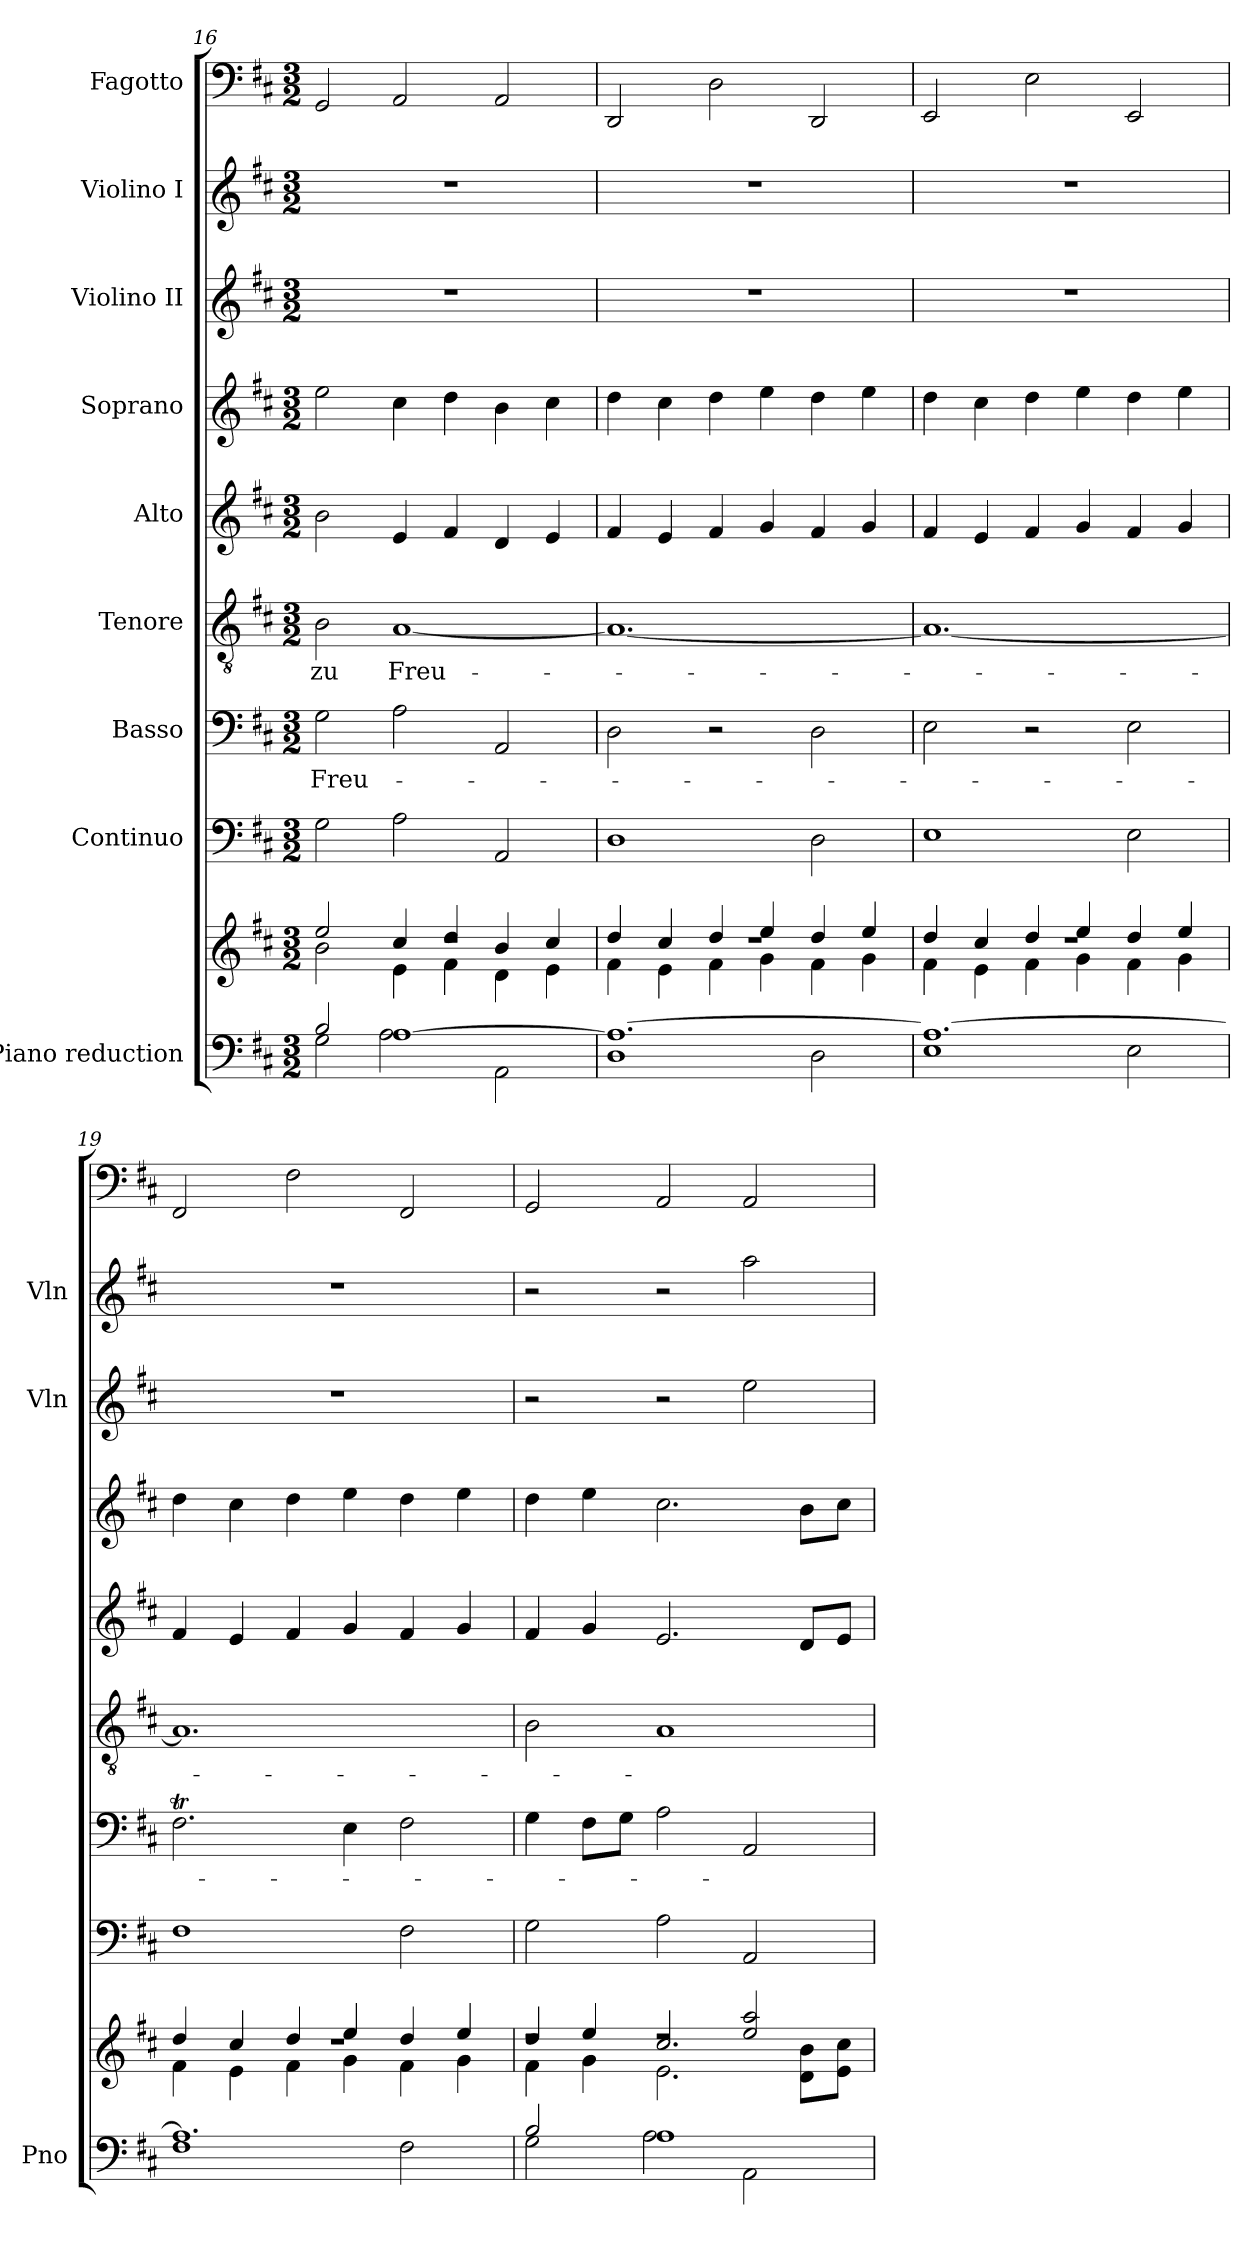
**kern	**kern	**kern	**kern	**text	**kern	**text	**kern	**kern	**kern	**kern	**kern
*part9	*part9	*part8	*part7	*part7	*part6	*part6	*part5	*part4	*part3	*part2	*part1
*staff10	*staff9	*staff8	*staff7	*staff7	*staff6	*staff6	*staff5	*staff4	*staff3	*staff2	*staff1
*I"Piano reduction	*	*I"Continuo	*I"Basso	*	*I"Tenore	*	*I"Alto	*I"Soprano	*I"Violino II	*I"Violino I	*I"Fagotto
*I'Pno	*	*	*	*	*	*	*	*	*I'Vln	*I'Vln	*
*clefF4	*clefG2	*clefF4	*clefF4	*	*clefGv2	*	*clefG2	*clefG2	*clefG2	*clefG2	*clefF4
*k[f#c#]	*k[f#c#]	*k[f#c#]	*k[f#c#]	*	*k[f#c#]	*	*k[f#c#]	*k[f#c#]	*k[f#c#]	*k[f#c#]	*k[f#c#]
*M3/2	*M3/2	*M3/2	*M3/2	*	*M3/2	*	*M3/2	*M3/2	*M3/2	*M3/2	*M3/2
=16	=16	=16	=16	=16	=16	=16	=16	=16	=16	=16	=16
*^	*^	*	*	*	*	*	*	*	*	*	*
*	*	*	*^	*	*	*	*	*	*	*	*	*	*
!	!	!	!	!	!	!	!LO:LY:b	!	!LO:LY:b	!	!	!	!	!
2B!/	2G\	1.rdd	2b!\	2ee!/	2G\	2G\	Freu-	2B\	zu	2b\	2ee\	1.r	1.r	2GG/
!	!	!	!	!	!	!	!	!	!LO:LY:b	!	!	!	!	!
[1A!	2A\	.	4e!\	4cc#!/	2A\	2A\	.	[1A	Freu-	4e/	4cc#\	.	.	2AA/
.	.	.	4f#!\	4dd!/	.	.	.	.	.	4f#/	4dd\	.	.	.
.	2AA\	.	4d!\	4b!/	2AA/	2AA/	.	.	.	4d/	4b\	.	.	2AA/
.	.	.	4e!\	4cc#!/	.	.	.	.	.	4e/	4cc#\	.	.	.
=17	=17	=17	=17	=17	=17	=17	=17	=17	=17	=17	=17	=17	=17	=17
1.A!_	1D	1.rdd	4f#!\	4dd!/	1D	2D\	.	1.A_	.	4f#/	4dd\	1.r	1.r	2DD/
.	.	.	4e!\	4cc#!/	.	.	.	.	.	4e/	4cc#\	.	.	.
.	.	.	4f#!\	4dd!/	.	2r	.	.	.	4f#/	4dd\	.	.	2D\
.	.	.	4g!\	4ee!/	.	.	.	.	.	4g/	4ee\	.	.	.
.	2D\	.	4f#!\	4dd!/	2D\	2D\	.	.	.	4f#/	4dd\	.	.	2DD/
.	.	.	4g!\	4ee!/	.	.	.	.	.	4g/	4ee\	.	.	.
!!LO:PB:g=z
=18	=18	=18	=18	=18	=18	=18	=18	=18	=18	=18	=18	=18	=18	=18
1.A!_	1E	1.rdd	4f#!\	4dd!/	1E	2E\	.	1.A_	.	4f#/	4dd\	1.r	1.r	2EE/
.	.	.	4e!\	4cc#!/	.	.	.	.	.	4e/	4cc#\	.	.	.
.	.	.	4f#!\	4dd!/	.	2r	.	.	.	4f#/	4dd\	.	.	2E\
.	.	.	4g!\	4ee!/	.	.	.	.	.	4g/	4ee\	.	.	.
.	2E\	.	4f#!\	4dd!/	2E\	2E\	.	.	.	4f#/	4dd\	.	.	2EE/
.	.	.	4g!\	4ee!/	.	.	.	.	.	4g/	4ee\	.	.	.
=19	=19	=19	=19	=19	=19	=19	=19	=19	=19	=19	=19	=19	=19	=19
1.A!]	1F#	1.rdd	4f#!\	4dd!/	1F#	2.F#t\	.	1.A]	.	4f#/	4dd\	1.r	1.r	2FF#/
.	.	.	4e!\	4cc#!/	.	.	.	.	.	4e/	4cc#\	.	.	.
.	.	.	4f#!\	4dd!/	.	.	.	.	.	4f#/	4dd\	.	.	2F#\
.	.	.	4g!\	4ee!/	.	4E\	.	.	.	4g/	4ee\	.	.	.
.	2F#\	.	4f#!\	4dd!/	2F#\	2F#\	.	.	.	4f#/	4dd\	.	.	2FF#/
.	.	.	4g!\	4ee!/	.	.	.	.	.	4g/	4ee\	.	.	.
=20	=20	=20	=20	=20	=20	=20	=20	=20	=20	=20	=20	=20	=20	=20
2B!/	2G\	2rdd	4f#!\	4dd!/	2G\	4G\	.	2B\	.	4f#/	4dd\	2r	2r	2GG/
.	.	.	4g!\	4ee!/	.	8F#\L	.	.	.	4g/	4ee\	.	.	.
.	.	.	.	.	.	8G\J	.	.	.	.	.	.	.	.
1A!	2A\	2rdd	2.e!\	2.cc#!/	2A\	2A\	.	1A	.	2.e/	2.cc#\	2r	2r	2AA/
.	2AA\	2ee/ 2aa/	.	.	2AA/	2AA/	.	.	.	.	.	2ee\	2aa\	2AA/
.	.	.	8d!\ 8b!\L	4ryy	.	.	.	.	.	8d/L	8b\L	.	.	.
.	.	.	8e!\ 8cc#!\J	.	.	.	.	.	.	8e/J	8cc#\J	.	.	.
*v	*v	*	*	*	*	*	*	*	*	*	*	*	*	*
*	*v	*v	*v	*	*	*	*	*	*	*	*	*	*
=	=	=	=	=	=	=	=	=	=	=	=
*-	*-	*-	*-	*-	*-	*-	*-	*-	*-	*-	*-
